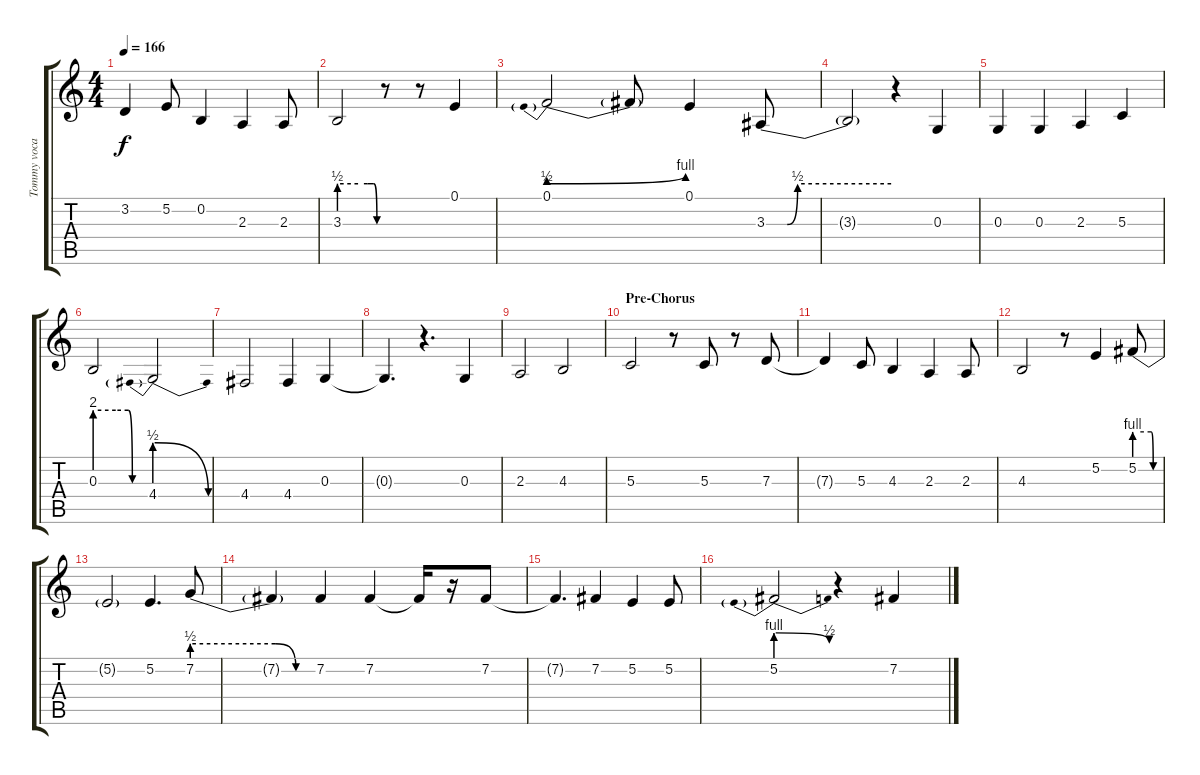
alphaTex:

\track ("Tommy vocal" "Tommy voca") {instrument flute}
\staff {score tabs}
\tuning (E4 B3 G3 D3 A2 E2) {hide}
\ts (4 4)
\tempo 166
\clef g2
\ks c
3.2.4{dy f} 5.2.8 0.2.4 2.3.4 2.3.8 |
3.3{be (custom 0 2 30 2 45 2 55 2 60 0)}.2 r.8 r.8 0.1.4 |
0.1{be (prebendbend 0 2 60 4)}.2 0.1{t}.8 0.1.4 3.3{be (custom 0 0 10 0 15 2 60 2)}.8 |
3.3{t}.2 r.4 0.3.4 |
0.3.4 0.3.4 2.3.4 5.3.4 |
0.3{be (custom 0 8 25 8 40 8 45 0 50 0 60 0)}.2 4.4{be (prebendrelease 0 2 60 0)}.2 |
4.4.2 4.4.4 0.3.4 |
0.3{t}.4{d} r.4{d} 0.3.4 |
2.3.2 4.3.2 |
\section ("" "Pre-Chorus")
5.3.2 r.8 5.3.8 r.8 7.3.8 |
7.3{t}.4 5.3.8 4.3.4 2.3.4 2.3.8 |
4.3.2 r.8 5.2.4 5.2{be (custom 0 4 40 4 45 0 60 0)}.8 |
5.2{t}.2 5.2.4{d} 7.2{be (custom 0 2 40 2 50 0 60 0)}.8 |
7.2{t}.4 7.2.4 7.2.4 7.2{t}.16 r.16 7.2.8 |
7.2{t}.4{d} 7.2.4 5.2.4 5.2.8 |
5.2{be (prebendrelease 0 4 60 2)}.2 r.4 7.2.4
